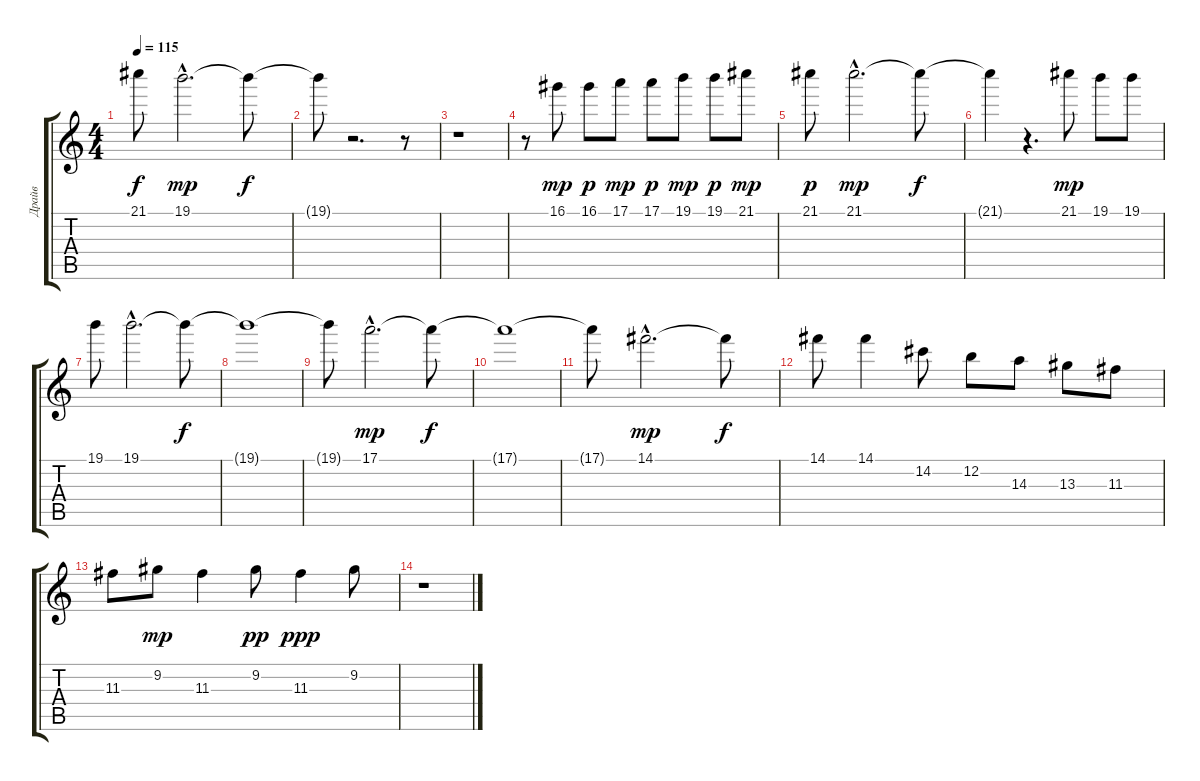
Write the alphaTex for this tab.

\track ("Драйв" "Драйв") {instrument distortionguitar}
\staff {score tabs}
\tuning (E4 B3 G3 D3 A2 E2) {hide}
\ts (4 4)
\tempo 115
\clef g2
\ks c
21.1{t}.8{dy f} 19.1{hac}.2{d dy mp} 19.1{t}.8{dy f} |
19.1{t}.8 r.2{d} r.8 |
r.1 |
r.8 16.1.8{dy mp} 16.1.8{dy p} 17.1.8{dy mp} 17.1.8{dy p} 19.1.8{dy mp} 19.1.8{dy p} 21.1.8{dy mp} |
21.1.8{dy p} 21.1{hac}.2{d dy mp} 21.1{t}.8{dy f} |
21.1{t}.4 r.4{d} 21.1.8{dy mp} 19.1.8 19.1.8 |
19.1.8 19.1{hac}.2{d} 19.1{t}.8{dy f} |
19.1{t}.1 |
19.1{t}.8 17.1{hac}.2{d dy mp} 17.1{t}.8{dy f} |
17.1{t}.1 |
17.1{t}.8 14.1{hac}.2{d dy mp} 14.1{t}.8{dy f} |
14.1.8 14.1.4 14.2.8 12.2.8 14.3.8 13.3.8 11.3.8 |
11.3.8 9.2.8{dy mp} 11.3.4 9.2.8{dy pp} 11.3.4{dy ppp} 9.2.8 |
r.1
